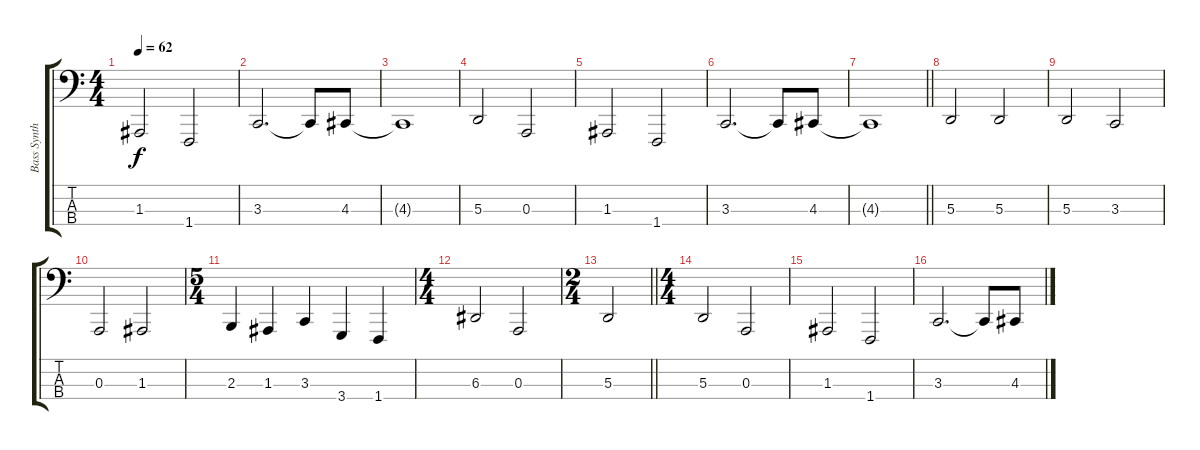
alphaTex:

\track ("Bass Synth" "Bass Synth") {instrument lead1square}
\staff {score tabs}
\tuning (G2 D2 A1 E1) {hide}
\ts (4 4)
\tempo 62
\clef f4
\ks c
1.3.2{dy f} 1.4.2 |
3.3.2{d} 3.3{t}.8 4.3.8 |
4.3{t}.1 |
5.3.2 0.3.2 |
1.3.2 1.4.2 |
3.3.2{d} 3.3{t}.8 4.3.8 |
\barLineRight lightlight
4.3{t}.1 |
5.3.2{instrument fretlessbass} 5.3.2 |
5.3.2 3.3.2 |
0.3.2 1.3.2 |
\ts (5 4)
2.3.4 1.3.4 3.3.4 3.4.4 1.4.4 |
\ts (4 4)
6.3.2 0.3.2 |
\ts (2 4)
\barLineRight lightlight
5.3.2 |
\ts (4 4)
5.3.2{instrument lead1square} 0.3.2 |
1.3.2 1.4.2 |
3.3.2{d} 3.3{t}.8 4.3.8
